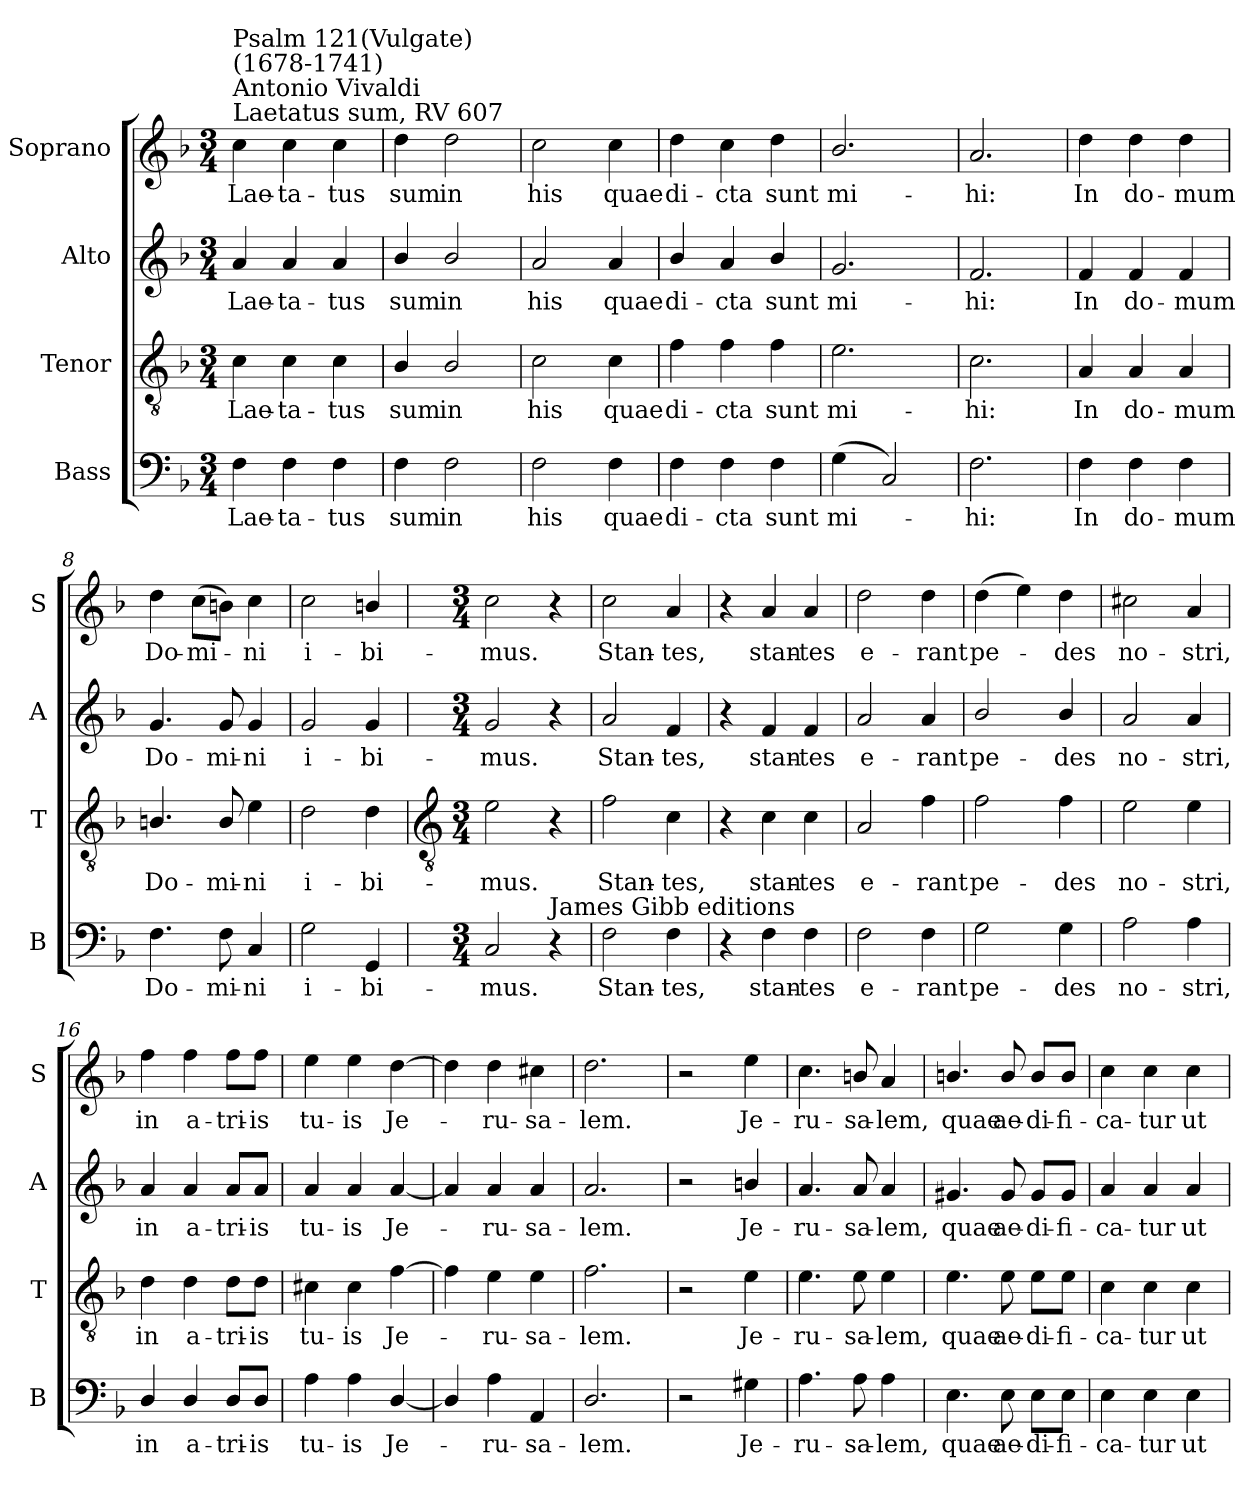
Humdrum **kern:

**kern	**text	**kern	**text	**kern	**text	**kern	**text
*part4	*part4	*part3	*part3	*part2	*part2	*part1	*part1
*staff4	*staff4	*staff3	*staff3	*staff2	*staff2	*staff1	*staff1
*I"Bass	*	*I"Tenor	*	*I"Alto	*	*I"Soprano	*
*I'B	*	*I'T	*	*I'A	*	*I'S	*
*clefF4	*	*clefGv2	*	*clefG2	*	*clefG2	*
*k[b-]	*	*k[b-]	*	*k[b-]	*	*k[b-]	*
*F:	*	*F:	*	*F:	*	*F:	*
*M3/4	*	*M3/4	*	*M3/4	*	*M3/4	*
*MM108	*	*MM108	*	*MM108	*	*MM108	*
=1	=1	=1	=1	=1	=1	=1	=1
!	!	!	!	!	!	!LO:TX:a:t=Laetatus sum, RV 607	!
!	!	!	!	!	!	!LO:TX:a:t=Antonio Vivaldi	!
!	!	!	!	!	!	!LO:TX:a:t=(1678-1741)	!
!	!	!	!	!	!	!LO:TX:a:t=Psalm 121(Vulgate)	!
!	!LO:LY:b	!	!LO:LY:b	!	!LO:LY:b	!	!LO:LY:b
4F\	Lae-	4c\	Lae-	4a/	Lae-	4cc\	Lae-
!	!LO:LY:b	!	!LO:LY:b	!	!LO:LY:b	!	!LO:LY:b
4F\	-ta-	4c\	-ta-	4a/	-ta-	4cc\	-ta-
!	!LO:LY:b	!	!LO:LY:b	!	!LO:LY:b	!	!LO:LY:b
4F\	-tus	4c\	-tus	4a/	-tus	4cc\	-tus
=2	=2	=2	=2	=2	=2	=2	=2
!	!LO:LY:b	!	!LO:LY:b	!	!LO:LY:b	!	!LO:LY:b
4F\	sum	4B-/	sum	4b-/	sum	4dd\	sum
!	!LO:LY:b	!	!LO:LY:b	!	!LO:LY:b	!	!LO:LY:b
2F\	in	2B-/	in	2b-/	in	2dd\	in
=3	=3	=3	=3	=3	=3	=3	=3
!	!LO:LY:b	!	!LO:LY:b	!	!LO:LY:b	!	!LO:LY:b
2F\	his	2c\	his	2a/	his	2cc\	his
!	!LO:LY:b	!	!LO:LY:b	!	!LO:LY:b	!	!LO:LY:b
4F\	quae	4c\	quae	4a/	quae	4cc\	quae
=4	=4	=4	=4	=4	=4	=4	=4
!	!LO:LY:b	!	!LO:LY:b	!	!LO:LY:b	!	!LO:LY:b
4F\	di-	4f\	di-	4b-/	di-	4dd\	di-
!	!LO:LY:b	!	!LO:LY:b	!	!LO:LY:b	!	!LO:LY:b
4F\	-cta	4f\	-cta	4a/	-cta	4cc\	-cta
!	!LO:LY:b	!	!LO:LY:b	!	!LO:LY:b	!	!LO:LY:b
4F\	sunt	4f\	sunt	4b-/	sunt	4dd\	sunt
=5	=5	=5	=5	=5	=5	=5	=5
!	!LO:LY:b	!	!LO:LY:b	!	!LO:LY:b	!	!LO:LY:b
(>4G\	mi-	2.e\	mi-	2.g/	mi-	2.b-/	mi-
2C/)	.	.	.	.	.	.	.
=6	=6	=6	=6	=6	=6	=6	=6
!	!LO:LY:b	!	!LO:LY:b	!	!LO:LY:b	!	!LO:LY:b
2.F\	hi:	2.c\	-hi:	2.f/	-hi:	2.a/	-hi:
=7	=7	=7	=7	=7	=7	=7	=7
!	!LO:LY:b	!	!LO:LY:b	!	!LO:LY:b	!	!LO:LY:b
4F\	In	4A/	In	4f/	In	4dd\	In
!	!LO:LY:b	!	!LO:LY:b	!	!LO:LY:b	!	!LO:LY:b
4F\	do-	4A/	do-	4f/	do-	4dd\	do-
!	!LO:LY:b	!	!LO:LY:b	!	!LO:LY:b	!	!LO:LY:b
4F\	-mum	4A/	-mum	4f/	-mum	4dd\	-mum
=8	=8	=8	=8	=8	=8	=8	=8
!	!LO:LY:b	!	!LO:LY:b	!	!LO:LY:b	!	!LO:LY:b
4.F\	Do-	4.Bn/	Do-	4.g/	Do-	4dd\	Do-
!	!	!	!	!	!	!	!LO:LY:b
.	.	.	.	.	.	(>8cc\L	-mi-
!	!LO:LY:b	!	!LO:LY:b	!	!LO:LY:b	!	!
8F\	-mi-	8B/	-mi-	8g/	-mi-	8bn\J)	.
!	!LO:LY:b	!	!LO:LY:b	!	!LO:LY:b	!	!LO:LY:b
4C/	-ni	4e\	-ni	4g/	-ni	4cc\	ni
=9	=9	=9	=9	=9	=9	=9	=9
!	!LO:LY:b	!	!LO:LY:b	!	!LO:LY:b	!	!LO:LY:b
2G\	i-	2d\	i-	2g/	i-	2cc\	i-
!	!LO:LY:b	!	!LO:LY:b	!	!LO:LY:b	!	!LO:LY:b
4GG/	-bi-	4d\	-bi-	4g/	-bi-	4bn/	-bi-
!!LO:LB:g=z
=10	=10	=10	=10	=10	=10	=10	=10
*	*	*clefGv2	*	*	*	*	*
*M3/4	*	*M3/4	*	*M3/4	*	*M3/4	*
!	!LO:LY:b	!	!LO:LY:b	!	!LO:LY:b	!	!LO:LY:b
2C/	-mus.	2e\	-mus.	2g/	-mus.	2cc\	-mus.
!LO:TX:a:t=James Gibb editions	!	!	!	!	!	!	!
4r	.	4r	.	4r	.	4r	.
=11	=11	=11	=11	=11	=11	=11	=11
!	!LO:LY:b	!	!LO:LY:b	!	!LO:LY:b	!	!LO:LY:b
2F\	Stan-	2f\	Stan-	2a/	Stan-	2cc\	Stan-
!	!LO:LY:b	!	!LO:LY:b	!	!LO:LY:b	!	!LO:LY:b
4F\	-tes,	4c\	-tes,	4f/	-tes,	4a/	-tes,
=12	=12	=12	=12	=12	=12	=12	=12
4r	.	4r	.	4r	.	4r	.
!	!LO:LY:b	!	!LO:LY:b	!	!LO:LY:b	!	!LO:LY:b
4F\	stan-	4c\	stan-	4f/	stan-	4a/	stan-
!	!LO:LY:b	!	!LO:LY:b	!	!LO:LY:b	!	!LO:LY:b
4F\	-tes	4c\	-tes	4f/	-tes	4a/	-tes
=13	=13	=13	=13	=13	=13	=13	=13
!	!LO:LY:b	!	!LO:LY:b	!	!LO:LY:b	!	!LO:LY:b
2F\	e-	2A/	e-	2a/	e-	2dd\	e-
!	!LO:LY:b	!	!LO:LY:b	!	!LO:LY:b	!	!LO:LY:b
4F\	-rant	4f\	-rant	4a/	-rant	4dd\	-rant
=14	=14	=14	=14	=14	=14	=14	=14
!	!LO:LY:b	!	!LO:LY:b	!	!LO:LY:b	!	!LO:LY:b
2G\	pe-	2f\	pe-	2b-/	pe-	(>4dd\	pe-
.	.	.	.	.	.	4ee\)	.
!	!LO:LY:b	!	!LO:LY:b	!	!LO:LY:b	!	!LO:LY:b
4G\	-des	4f\	-des	4b-/	-des	4dd\	des
=15	=15	=15	=15	=15	=15	=15	=15
!	!LO:LY:b	!	!LO:LY:b	!	!LO:LY:b	!	!LO:LY:b
2A\	no-	2e\	no-	2a/	no-	2cc#X\	no-
!	!LO:LY:b	!	!LO:LY:b	!	!LO:LY:b	!	!LO:LY:b
4A\	-stri,	4e\	-stri,	4a/	-stri,	4a/	-stri,
=16	=16	=16	=16	=16	=16	=16	=16
!	!LO:LY:b	!	!LO:LY:b	!	!LO:LY:b	!	!LO:LY:b
4D/	in	4d\	in	4a/	in	4ff\	in
!	!LO:LY:b	!	!LO:LY:b	!	!LO:LY:b	!	!LO:LY:b
4D/	a-	4d\	a-	4a/	a-	4ff\	a-
!	!LO:LY:b	!	!LO:LY:b	!	!LO:LY:b	!	!LO:LY:b
8D/L	-tri-	8d\L	-tri-	8a/L	-tri-	8ff\L	-tri-
!	!LO:LY:b	!	!LO:LY:b	!	!LO:LY:b	!	!LO:LY:b
8D/J	-is	8d\J	-is	8a/J	-is	8ff\J	-is
=17	=17	=17	=17	=17	=17	=17	=17
!	!LO:LY:b	!	!LO:LY:b	!	!LO:LY:b	!	!LO:LY:b
4A\	tu-	4c#X\	tu-	4a/	tu-	4ee\	tu-
!	!LO:LY:b	!	!LO:LY:b	!	!LO:LY:b	!	!LO:LY:b
4A\	-is	4c#\	-is	4a/	-is	4ee\	-is
!	!LO:LY:b	!	!LO:LY:b	!	!LO:LY:b	!	!LO:LY:b
[4D/	Je-	[4f\	Je-	[4a/	Je-	[4dd\	Je-
=18	=18	=18	=18	=18	=18	=18	=18
4D/]	.	4f\]	.	4a/]	.	4dd\]	.
!	!LO:LY:b	!	!LO:LY:b	!	!LO:LY:b	!	!LO:LY:b
4A\	ru-	4e\	ru-	4a/	ru-	4dd\	ru-
!	!LO:LY:b	!	!LO:LY:b	!	!LO:LY:b	!	!LO:LY:b
4AA/	-sa-	4e\	-sa-	4a/	-sa-	4cc#X\	-sa-
!!LO:LB:g=z
=19	=19	=19	=19	=19	=19	=19	=19
!	!LO:LY:b	!	!LO:LY:b	!	!LO:LY:b	!	!LO:LY:b
2.D/	-lem.	2.f\	-lem.	2.a/	-lem.	2.dd\	-lem.
=20	=20	=20	=20	=20	=20	=20	=20
2r	.	2r	.	2r	.	2r	.
!	!LO:LY:b	!	!LO:LY:b	!	!LO:LY:b	!	!LO:LY:b
4G#X\	Je-	4e\	Je-	4bn/	Je-	4ee\	Je-
=21	=21	=21	=21	=21	=21	=21	=21
!	!LO:LY:b	!	!LO:LY:b	!	!LO:LY:b	!	!LO:LY:b
4.A\	-ru-	4.e\	-ru-	4.a/	-ru-	4.cc\	-ru-
!	!LO:LY:b	!	!LO:LY:b	!	!LO:LY:b	!	!LO:LY:b
8A\	-sa-	8e\	-sa-	8a/	-sa-	8bn/	-sa-
!	!LO:LY:b	!	!LO:LY:b	!	!LO:LY:b	!	!LO:LY:b
4A\	-lem,	4e\	-lem,	4a/	-lem,	4a/	-lem,
=22	=22	=22	=22	=22	=22	=22	=22
!	!LO:LY:b	!	!LO:LY:b	!	!LO:LY:b	!	!LO:LY:b
4.E\	quae	4.e\	quae	4.g#X/	quae	4.bn/	quae
!	!LO:LY:b	!	!LO:LY:b	!	!LO:LY:b	!	!LO:LY:b
8E\	ae-	8e\	ae-	8g#/	ae-	8b/	ae-
!	!LO:LY:b	!	!LO:LY:b	!	!LO:LY:b	!	!LO:LY:b
8E\L	-di-	8e\L	-di-	8g#/L	-di-	8b/L	-di-
!	!LO:LY:b	!	!LO:LY:b	!	!LO:LY:b	!	!LO:LY:b
8E\J	-fi-	8e\J	-fi-	8g#/J	-fi-	8b/J	-fi-
=23	=23	=23	=23	=23	=23	=23	=23
!	!LO:LY:b	!	!LO:LY:b	!	!LO:LY:b	!	!LO:LY:b
4E\	-ca-	4c\	-ca-	4a/	-ca-	4cc\	-ca-
!	!LO:LY:b	!	!LO:LY:b	!	!LO:LY:b	!	!LO:LY:b
4E\	-tur	4c\	-tur	4a/	-tur	4cc\	-tur
!	!LO:LY:b	!	!LO:LY:b	!	!LO:LY:b	!	!LO:LY:b
4E\	ut	4c\	ut	4a/	ut	4cc\	ut
=	=	=	=	=	=	=	=
*-	*-	*-	*-	*-	*-	*-	*-
